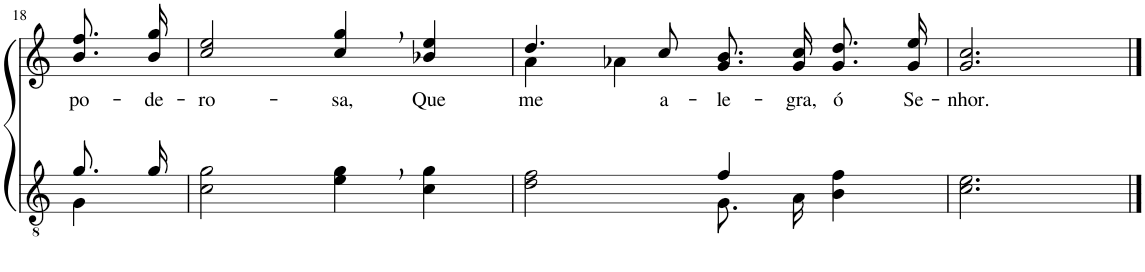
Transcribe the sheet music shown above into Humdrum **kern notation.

**kern	**kern	**text
*part2	*part1	*part1
*staff2	*staff1	*staff1
*I"Parte III e IV	*I"Parte I e II	*
!!LO:PB:g=z
*clefGv2	*clefG2	*
*Trd5c9	*Trd5c9	*
*k[]	*k[]	*
*M4/4	*M4/4	*
=18	=18	=18
*^	*	*
!	!	!	!LO:LY:b
8.g/L	4G\	8.b\ 8.ff\L	po-
!	!	!	!LO:LY:b
16g/Jk	.	16b\ 16gg\Jk	-de-
*v	*v	*	*
=19	=19	=19
!	!	!LO:LY:b
2c\ 2g\	2cc/ 2ee/	-ro-
!	!	!LO:LY:b
4e\, 4g\,	4cc/, 4gg/,	-sa,
!	!	!LO:LY:b
4c\ 4g\	4b-X/ 4ee/	Que
=20	=20	=20
*^	*^	*
!	!	!	!	!LO:LY:b
2ryy	2d\ 2f\	4.dd/	4a\	me
.	.	.	4a-X\	.
!	!	!	!	!LO:LY:b
.	.	8cc/	.	a-
!	!	!	!	!LO:LY:b
4f/	8.G\L	8.g/ 8.b/L	2ryy	-le-
!	!	!	!	!LO:LY:b
.	16A\Jk	16g/ 16cc/Jk	.	-gra,
!	!	!	!	!LO:LY:b
4ryy	4B\ 4f\	8.g\ 8.dd\L	.	ó
!	!	!	!	!LO:LY:b
.	.	16g\ 16ee\Jk	.	Se-
*v	*v	*	*	*
*	*v	*v	*
=21	=21	=21
!	!	!LO:LY:b
2.c\ 2.e\	2.g/ 2.cc/	-nhor.
==	==	==
*-	*-	*-
